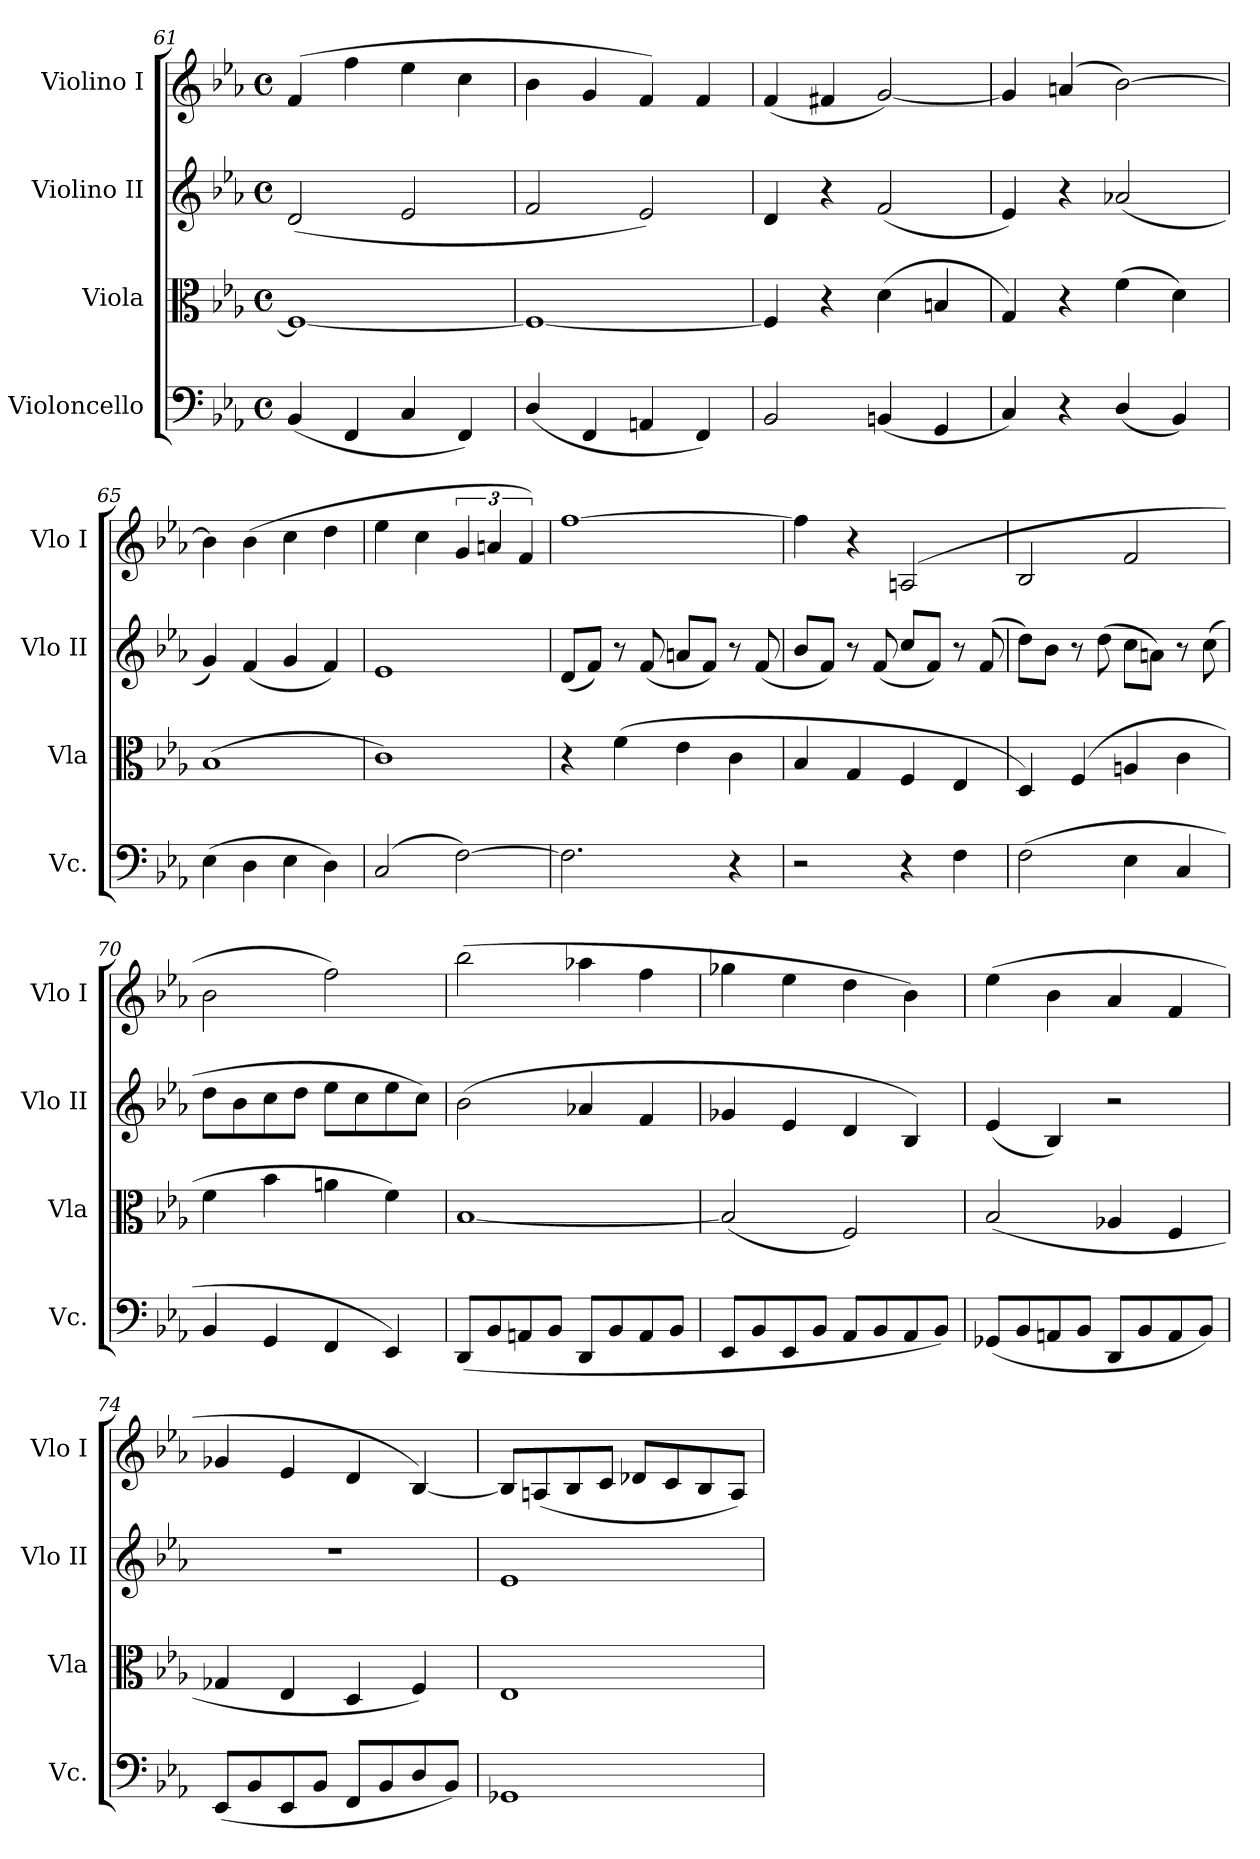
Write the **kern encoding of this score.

**kern	**kern	**kern	**kern
*part4	*part3	*part2	*part1
*staff4	*staff3	*staff2	*staff1
*I"Violoncello	*I"Viola	*I"Violino II	*I"Violino I
*I'Vc.	*I'Vla	*I'Vlo II	*I'Vlo I
*clefF4	*clefC3	*clefG2	*clefG2
*k[b-e-a-]	*k[b-e-a-]	*k[b-e-a-]	*k[b-e-a-]
*M4/4	*M4/4	*M4/4	*M4/4
*met(c)	*met(c)	*met(c)	*met(c)
=61	=61	=61	=61
(4BB-/	1F_	(>2d/	(>4f/
4FF/	.	.	4ff\
4C/	.	2e-/	4ee-\
4FF/)	.	.	4cc\
=62	=62	=62	=62
(4D/	1F_	2f/	4b-\
4FF/	.	.	4g/
4AAn/	.	2e-/)	4f/)
4FF/)	.	.	4f/
=63	=63	=63	=63
2BB-/	4F/]	4d/	(4f/
.	4r	4r	4f#X/
(4BBn/	(>4d\	(2f/	[2g/)
4GG/	4Bn/	.	.
=64	=64	=64	=64
4C/)	4G/)	4e-/)	4g/]
4r	4r	4r	(>4an/
(4D/	(>4f\	(2a-X/	[2b-\)
4BB-/)	4d\)	.	.
=65	=65	=65	=65
(>4E-\	(1B-	4g/)	4b-\]
4D\	.	(4f/	(>4b-\
4E-\	.	4g/	4cc\
4D\)	.	4f/)	4dd\
=66	=66	=66	=66
(>2C/	1c)	1e-	4ee-\
.	.	.	4cc\
[2F\)	.	.	6g/
.	.	.	6an/
.	.	.	6f/)
!!LO:LB:g=z
=67	=67	=67	=67
2.F\]	4r	(8d/L	[1ff
.	.	8f/J)	.
.	(>4f\	8r	.
.	.	(8f/	.
.	4e-\	8an/L	.
.	.	8f/J)	.
4r	4c\	8r	.
.	.	(8f/	.
=68	=68	=68	=68
2r	4B-/	8b-/L	4ff\]
.	.	8f/J)	.
.	4G/	8r	4r
.	.	(8f/	.
4r	4F/	8cc/L	(>2An/
.	.	8f/J)	.
4F\	4E-/	8r	.
.	.	(8f/	.
=69	=69	=69	=69
(>2F\	4D/)	8dd\L)	2B-/
.	.	8b-\J	.
.	(>4F/	8r	.
.	.	(>8dd\	.
4E-\	4An/	8cc\L	2f/
.	.	8an\J)	.
4C/	4c\	8r	.
.	.	(>8cc\	.
=70	=70	=70	=70
4BB-/	4f\	8dd\L	2b-\
.	.	8b-\	.
4GG/	4b-\	8cc\	.
.	.	8dd\J	.
4FF/	4an\	8ee-\L	2ff\)
.	.	8cc\	.
4EE-/)	4f\)	8ee-\	.
.	.	8cc\J)	.
=71	=71	=71	=71
(>8DD/L	[1B-	(>2b-\	(>2bb-\
8BB-/	.	.	.
8AAn/	.	.	.
8BB-/J	.	.	.
8DD/L	.	4a-X/	4aa-X\
8BB-/	.	.	.
8AA/	.	4f/	4ff\
8BB-/J	.	.	.
=72	=72	=72	=72
8EE-/L	(2B-/]	4g-X/	4gg-X\
8BB-/	.	.	.
8EE-/	.	4e-/	4ee-\
8BB-/J	.	.	.
8AA-/L	2F/)	4d/	4dd\
8BB-/	.	.	.
8AA-/	.	4B-/)	4b-\)
8BB-/J)	.	.	.
=73	=73	=73	=73
(8GG-X/L	(>2B-/	(4e-/	(>4ee-\
8BB-/	.	.	.
8AAn/	.	4B-/)	4b-\
8BB-/J	.	.	.
8DD/L	4A-X/	2r	4a-/
8BB-/	.	.	.
8AA/	4F/	.	4f/
8BB-/J)	.	.	.
=74	=74	=74	=74
(8EE-/L	4G-X/	1r	4g-X/
8BB-/	.	.	.
8EE-/	4E-/	.	4e-/
8BB-/J	.	.	.
8FF/L	4D/	.	4d/
8BB-/	.	.	.
8D/	4F/)	.	[4B-/)
8BB-/J)	.	.	.
!!LO:PB:g=z
=75	=75	=75	=75
1GG-X	1E-	1e-	8B-/L]
.	.	.	(8An/
.	.	.	8B-/
.	.	.	8c/J
.	.	.	8d-X/L
.	.	.	8c/
.	.	.	8B-/
.	.	.	8A/J)
=	=	=	=
*-	*-	*-	*-
